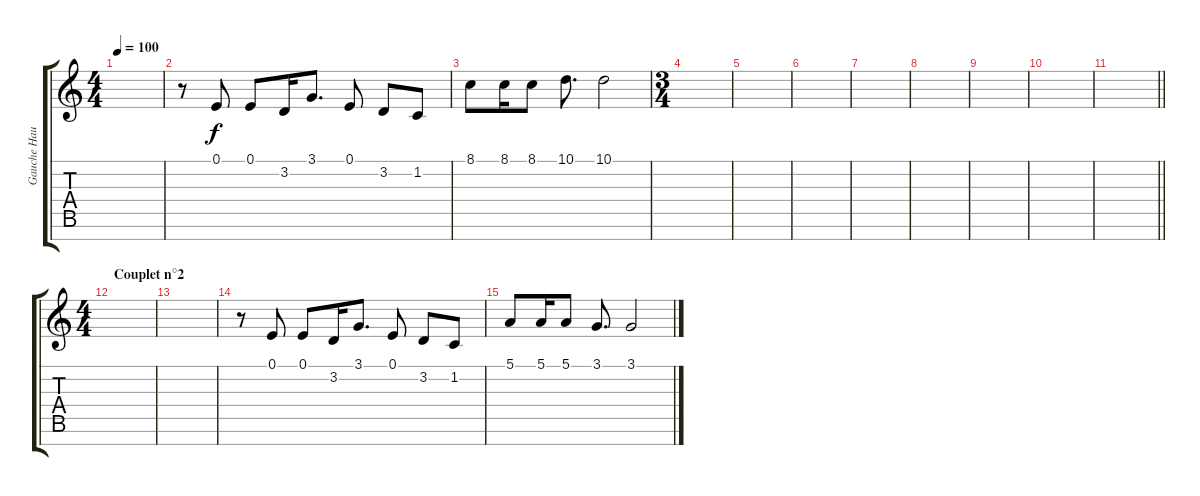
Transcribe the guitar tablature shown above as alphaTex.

\track ("Gauche Haute" "Gauche Hau") {instrument acousticgrandpiano}
\staff {score tabs}
\tuning (E4 B3 G3 D3 A2 E2 B1) {hide}
\ts (4 4)
\tempo 100
\clef g2
\ks c
|
r.8 0.1.8 0.1.8 3.2.16 3.1.8{d} 0.1.8 3.2.8 1.2.8 |
8.1.8 8.1.16 8.1.8 10.1.8{d} 10.1.2 |
\ts (3 4)
|
|
|
|
|
|
|
\barLineRight lightlight
|
\ts (4 4)
\section ("" "Couplet n°2")
|
|
r.8 0.1.8 0.1.8 3.2.16 3.1.8{d} 0.1.8 3.2.8 1.2.8 |
5.1.8 5.1.16 5.1.8 3.1.8{d} 3.1.2
